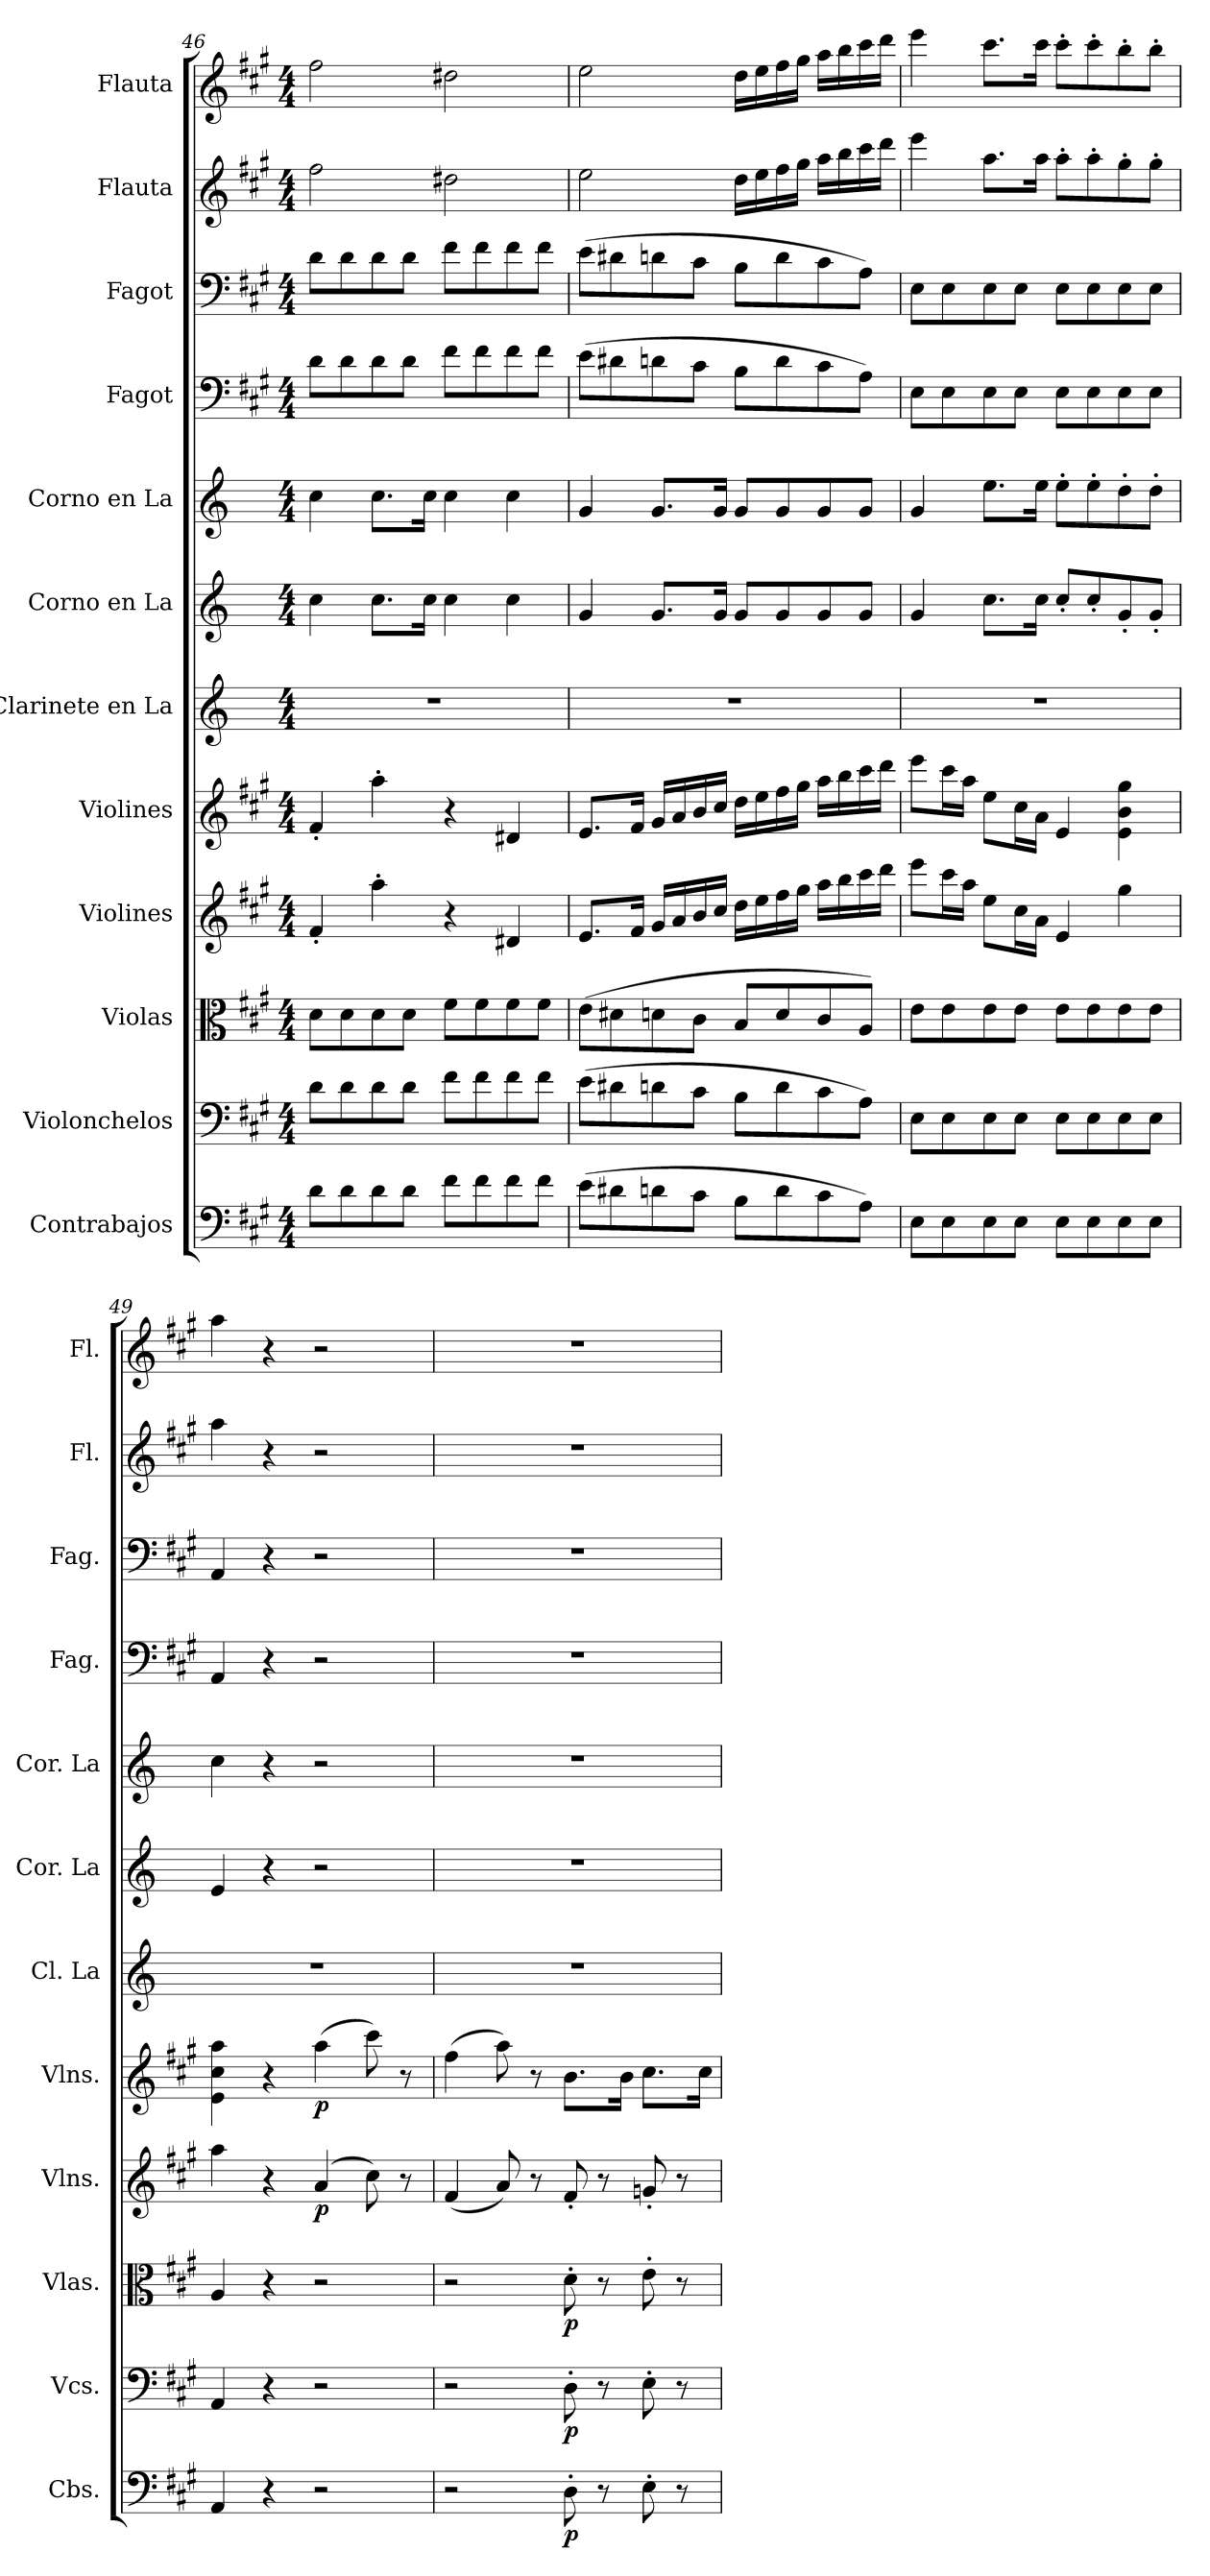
**kern	**dynam	**kern	**dynam	**kern	**dynam	**kern	**dynam	**kern	**dynam	**kern	**kern	**kern	**kern	**kern	**kern	**kern
*part12	*part12	*part11	*part11	*part10	*part10	*part9	*part9	*part8	*part8	*part7	*part6	*part5	*part4	*part3	*part2	*part1
*staff12	*staff12	*staff11	*staff11	*staff10	*staff10	*staff9	*staff9	*staff8	*staff8	*staff7	*staff6	*staff5	*staff4	*staff3	*staff2	*staff1
*I"Contrabajos	*	*I"Violonchelos	*	*I"Violas	*	*I"Violines	*	*I"Violines	*	*I"Clarinete en La	*I"Corno en La	*I"Corno en La	*I"Fagot	*I"Fagot	*I"Flauta	*I"Flauta
*I'Cbs.	*	*I'Vcs.	*	*I'Vlas.	*	*I'Vlns.	*	*I'Vlns.	*	*I'Cl. La	*I'Cor. La	*I'Cor. La	*I'Fag.	*I'Fag.	*I'Fl.	*I'Fl.
*clefF4	*	*clefF4	*	*clefC3	*	*clefG2	*	*clefG2	*	*clefG2	*clefG2	*clefG2	*clefF4	*clefF4	*clefG2	*clefG2
*ITrd7c12	*	*	*	*	*	*	*	*	*	*ITrd2c3	*ITrd2c3	*ITrd2c3	*	*	*	*
*k[f#c#g#]	*	*k[f#c#g#]	*	*k[f#c#g#]	*	*k[f#c#g#]	*	*k[f#c#g#]	*	*k[f#c#g#]	*k[f#c#g#]	*k[f#c#g#]	*k[f#c#g#]	*k[f#c#g#]	*k[f#c#g#]	*k[f#c#g#]
*M4/4	*	*M4/4	*	*M4/4	*	*M4/4	*	*M4/4	*	*M4/4	*M4/4	*M4/4	*M4/4	*M4/4	*M4/4	*M4/4
=46	=46	=46	=46	=46	=46	=46	=46	=46	=46	=46	=46	=46	=46	=46	=46	=46
8D\L	.	8d\L	.	8d\L	.	4f#'/	.	4f#'/	.	1r	4a\	4a\	8d\L	8d\L	2ff#\	2ff#\
8D\	.	8d\	.	8d\	.	.	.	.	.	.	.	.	8d\	8d\	.	.
8D\	.	8d\	.	8d\	.	4aa'\	.	4aa'\	.	.	8.a\L	8.a\L	8d\	8d\	.	.
8D\J	.	8d\J	.	8d\J	.	.	.	.	.	.	.	.	8d\J	8d\J	.	.
.	.	.	.	.	.	.	.	.	.	.	16a\Jk	16a\Jk	.	.	.	.
8F#\L	.	8f#\L	.	8f#\L	.	4r	.	4r	.	.	4a\	4a\	8f#\L	8f#\L	2dd#X\	2dd#X\
8F#\	.	8f#\	.	8f#\	.	.	.	.	.	.	.	.	8f#\	8f#\	.	.
8F#\	.	8f#\	.	8f#\	.	4d#X/	.	4d#X/	.	.	4a\	4a\	8f#\	8f#\	.	.
8F#\J	.	8f#\J	.	8f#\J	.	.	.	.	.	.	.	.	8f#\J	8f#\J	.	.
=47	=47	=47	=47	=47	=47	=47	=47	=47	=47	=47	=47	=47	=47	=47	=47	=47
(>8E\L	.	(>8e\L	.	(>8e\L	.	8.e/L	.	8.e/L	.	1r	4e/	4e/	(>8e\L	(>8e\L	2ee\	2ee\
8D#X\	.	8d#X\	.	8d#X\	.	.	.	.	.	.	.	.	8d#X\	8d#X\	.	.
.	.	.	.	.	.	16f#/Jk	.	16f#/Jk	.	.	.	.	.	.	.	.
8Dn\	.	8dn\	.	8dn\	.	16g#/LL	.	16g#/LL	.	.	8.e/L	8.e/L	8dn\	8dn\	.	.
.	.	.	.	.	.	16a/	.	16a/	.	.	.	.	.	.	.	.
8C#\J	.	8c#\J	.	8c#\J	.	16b/	.	16b/	.	.	.	.	8c#\J	8c#\J	.	.
.	.	.	.	.	.	16cc#/JJ	.	16cc#/JJ	.	.	16e/Jk	16e/Jk	.	.	.	.
8BB\L	.	8B\L	.	8B/L	.	16dd\LL	.	16dd\LL	.	.	8e/L	8e/L	8B\L	8B\L	16dd\LL	16dd\LL
.	.	.	.	.	.	16ee\	.	16ee\	.	.	.	.	.	.	16ee\	16ee\
8D\	.	8d\	.	8d/	.	16ff#\	.	16ff#\	.	.	8e/	8e/	8d\	8d\	16ff#\	16ff#\
.	.	.	.	.	.	16gg#\JJ	.	16gg#\JJ	.	.	.	.	.	.	16gg#\JJ	16gg#\JJ
8C#\	.	8c#\	.	8c#/	.	16aa\LL	.	16aa\LL	.	.	8e/	8e/	8c#\	8c#\	16aa\LL	16aa\LL
.	.	.	.	.	.	16bb\	.	16bb\	.	.	.	.	.	.	16bb\	16bb\
8AA\J)	.	8A\J)	.	8A/J)	.	16ccc#\	.	16ccc#\	.	.	8e/J	8e/J	8A\J)	8A\J)	16ccc#\	16ccc#\
.	.	.	.	.	.	16ddd\JJ	.	16ddd\JJ	.	.	.	.	.	.	16ddd\JJ	16ddd\JJ
=48	=48	=48	=48	=48	=48	=48	=48	=48	=48	=48	=48	=48	=48	=48	=48	=48
8EE\L	.	8E\L	.	8e\L	.	8eee\L	.	8eee\L	.	1r	4e/	4e/	8E\L	8E\L	4eee\	4eee\
8EE\	.	8E\	.	8e\	.	16ccc#\L	.	16ccc#\L	.	.	.	.	8E\	8E\	.	.
.	.	.	.	.	.	16aa\JJ	.	16aa\JJ	.	.	.	.	.	.	.	.
8EE\	.	8E\	.	8e\	.	8ee\L	.	8ee\L	.	.	8.a\L	8.cc#\L	8E\	8E\	8.aa\L	8.ccc#\L
8EE\J	.	8E\J	.	8e\J	.	16cc#\L	.	16cc#\L	.	.	.	.	8E\J	8E\J	.	.
.	.	.	.	.	.	16a\JJ	.	16a\JJ	.	.	16a\Jk	16cc#\Jk	.	.	16aa\Jk	16ccc#\Jk
8EE\L	.	8E\L	.	8e\L	.	4e/	.	4e/	.	.	8a'/L	8cc#'\L	8E\L	8E\L	8aa'\L	8ccc#'\L
8EE\	.	8E\	.	8e\	.	.	.	.	.	.	8a'/	8cc#'\	8E\	8E\	8aa'\	8ccc#'\
8EE\	.	8E\	.	8e\	.	4gg#\	.	4e\ 4b\ 4gg#\	.	.	8e'/	8b'\	8E\	8E\	8gg#'\	8bb'\
8EE\J	.	8E\J	.	8e\J	.	.	.	.	.	.	8e'/J	8b'\J	8E\J	8E\J	8gg#'\J	8bb'\J
=49	=49	=49	=49	=49	=49	=49	=49	=49	=49	=49	=49	=49	=49	=49	=49	=49
4AAA/	.	4AA/	.	4A/	.	4aa\	.	4e\ 4cc#\ 4aa\	.	1r	4c#/	4a\	4AA/	4AA/	4aa\	4aa\
4r	.	4r	.	4r	.	4r	.	4r	.	.	4r	4r	4r	4r	4r	4r
!	!	!	!	!	!	!	!LO:DY:b	!	!LO:DY:b	!	!	!	!	!	!	!
2r	.	2r	.	2r	.	(>4a/	p	(>4aa\	p	.	2r	2r	2r	2r	2r	2r
.	.	.	.	.	.	8cc#\)	.	8ccc#\)	.	.	.	.	.	.	.	.
.	.	.	.	.	.	8r	.	8r	.	.	.	.	.	.	.	.
=50	=50	=50	=50	=50	=50	=50	=50	=50	=50	=50	=50	=50	=50	=50	=50	=50
2r	.	2r	.	2r	.	(<4f#/	.	(>4ff#\	.	1r	1r	1r	1r	1r	1r	1r
.	.	.	.	.	.	8a/)	.	8aa\)	.	.	.	.	.	.	.	.
.	.	.	.	.	.	8r	.	8r	.	.	.	.	.	.	.	.
!	!LO:DY:b	!	!LO:DY:b	!	!LO:DY:b	!	!	!	!	!	!	!	!	!	!	!
8DD'\	p	8D'\	p	8d'\	p	8f#'/	.	8.b\L	.	.	.	.	.	.	.	.
8r	.	8r	.	8r	.	8r	.	.	.	.	.	.	.	.	.	.
.	.	.	.	.	.	.	.	16b\Jk	.	.	.	.	.	.	.	.
8EE'\	.	8E'\	.	8e'\	.	8gn'/	.	8.cc#\L	.	.	.	.	.	.	.	.
8r	.	8r	.	8r	.	8r	.	.	.	.	.	.	.	.	.	.
.	.	.	.	.	.	.	.	16cc#\Jk	.	.	.	.	.	.	.	.
=	=	=	=	=	=	=	=	=	=	=	=	=	=	=	=	=
*-	*-	*-	*-	*-	*-	*-	*-	*-	*-	*-	*-	*-	*-	*-	*-	*-
